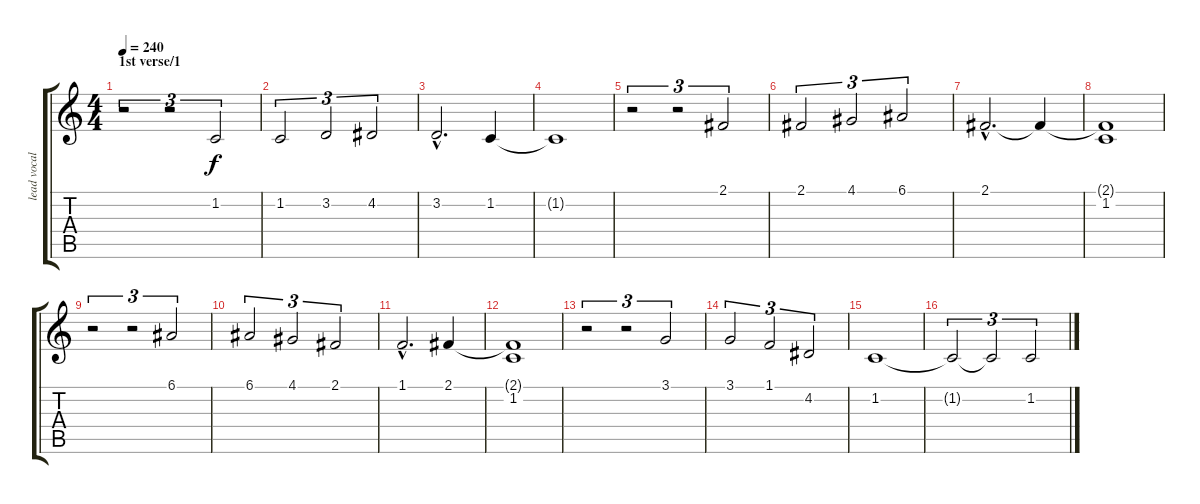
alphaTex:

\track ("lead vocals(fabio lione)" "lead vocal") {instrument flute}
\staff {score tabs}
\tuning (E4 B3 G3 D3 A2 E2) {hide}
\ts (4 4)
\section ("" "1st verse/1")
\tempo 240
\clef g2
\ks c
r.2{tu (3 2) dy f} r.2{tu (3 2)} 1.2.2{tu (3 2)} |
1.2.2{tu (3 2)} 3.2.2{tu (3 2)} 4.2.2{tu (3 2)} |
3.2{hac}.2{d} 1.2.4 |
1.2{t}.1 |
r.2{tu (3 2)} r.2{tu (3 2)} 2.1.2{tu (3 2)} |
2.1.2{tu (3 2)} 4.1.2{tu (3 2)} 6.1.2{tu (3 2)} |
2.1{hac}.2{d} 2.1{t}.4 |
(2.1{t} 1.2).1 |
r.2{tu (3 2)} r.2{tu (3 2)} 6.1.2{tu (3 2)} |
6.1.2{tu (3 2)} 4.1.2{tu (3 2)} 2.1.2{tu (3 2)} |
1.1{hac}.2{d} 2.1.4 |
(2.1{t} 1.2).1 |
r.2{tu (3 2)} r.2{tu (3 2)} 3.1.2{tu (3 2)} |
3.1.2{tu (3 2)} 1.1.2{tu (3 2)} 4.2.2{tu (3 2)} |
1.2.1 |
1.2{t}.2{tu (3 2)} 1.2{t}.2{tu (3 2)} 1.2.2{tu (3 2)}
